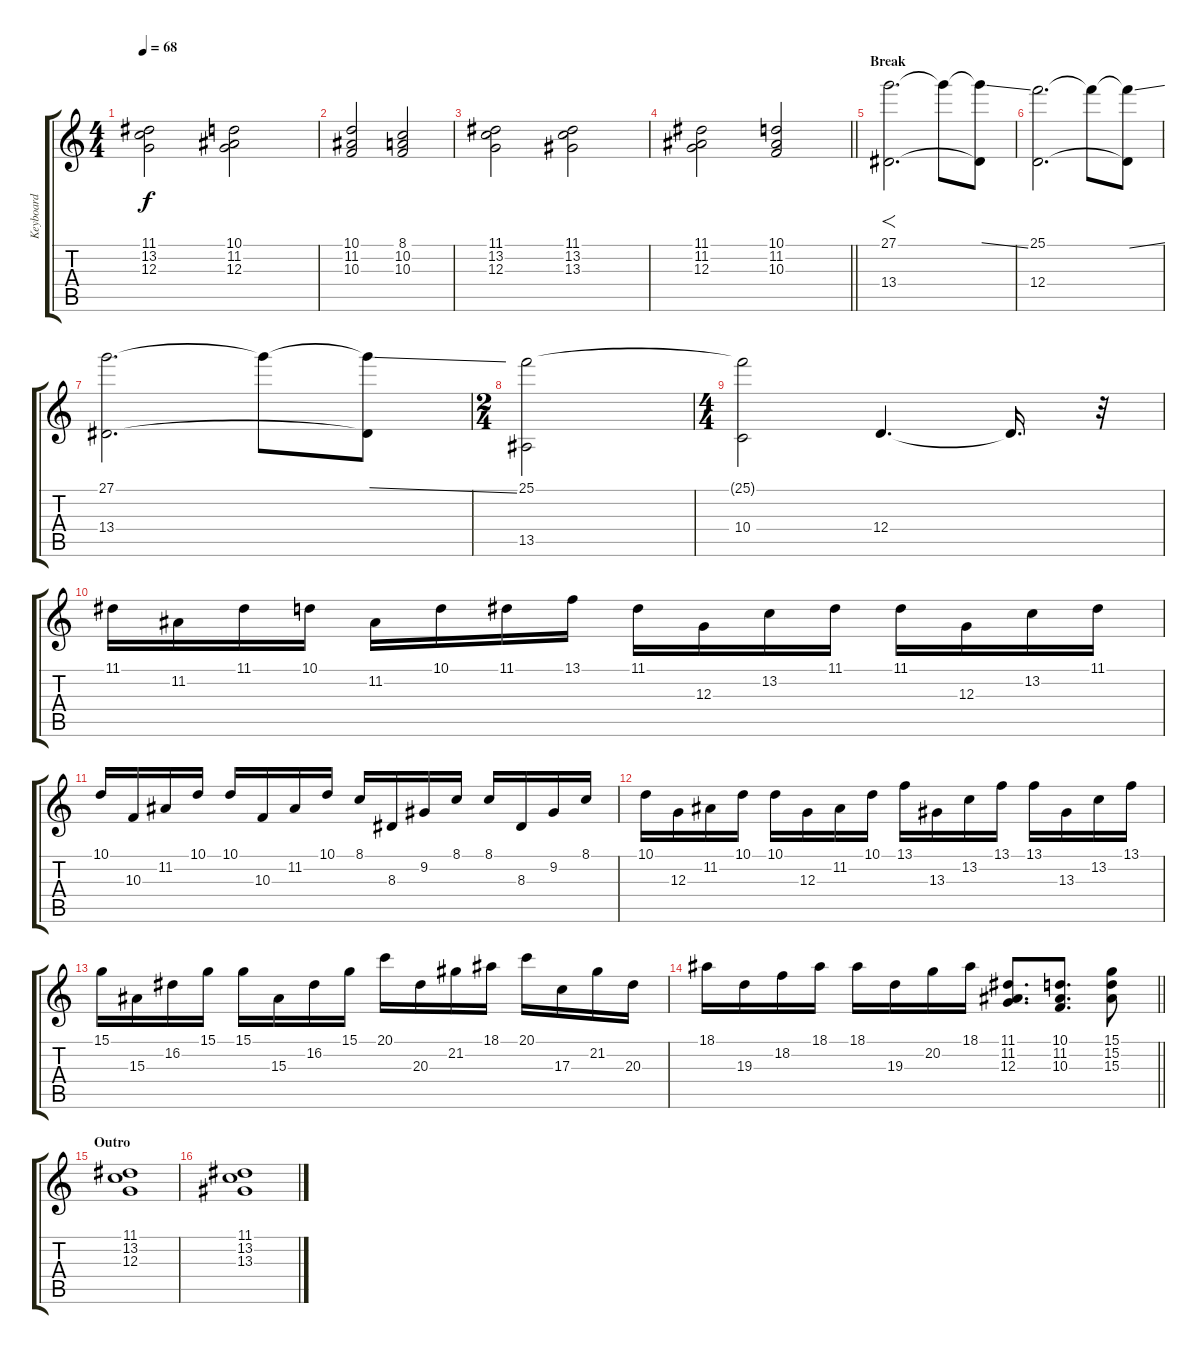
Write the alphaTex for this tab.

\track ("Keyboard" "Keyboard") {instrument stringensemble1}
\staff {score tabs}
\tuning (E4 B3 G3 D3 A2 E2) {hide}
\ts (4 4)
\tempo 68
\clef g2
\ks c
(11.1 13.2 12.3).2{dy f} (10.1 11.2 12.3).2 |
(10.1 11.2 10.3).2 (8.1 10.2 10.3).2 |
(11.1 13.2 12.3).2 (11.1 13.2 13.3).2 |
\barLineRight lightlight
(11.1 11.2 12.3).2 (10.1 11.2 10.3).2 |
\section ("" "Break")
(27.1 13.4).2{f d} 27.1{t}.8 (27.1{ss t} 13.4{t}).8 |
(25.1 12.4).2{d} 25.1{t}.8 (25.1{ss t} 12.4{t}).8 |
(27.1 13.4).2{d} 27.1{t}.8 (27.1{ss t} 13.4{t}).8 |
\ts (2 4)
(25.1 13.5).2 |
\ts (4 4)
(25.1{t} 10.4).2 12.4.4{d} 12.4{t}.16{d} r.32{volume 0} |
11.1.16{volume 13} 11.2.16 11.1.16 10.1.16 11.2.16 10.1.16 11.1.16 13.1.16 11.1.16 12.3.16 13.2.16 11.1.16 11.1.16 12.3.16 13.2.16 11.1.16 |
10.1.16 10.3.16 11.2.16 10.1.16 10.1.16 10.3.16 11.2.16 10.1.16 8.1.16 8.3.16 9.2.16 8.1.16 8.1.16 8.3.16 9.2.16 8.1.16 |
10.1.16 12.3.16 11.2.16 10.1.16 10.1.16 12.3.16 11.2.16 10.1.16 13.1.16 13.3.16 13.2.16 13.1.16 13.1.16 13.3.16 13.2.16 13.1.16 |
15.1.16 15.3.16 16.2.16 15.1.16 15.1.16 15.3.16 16.2.16 15.1.16 20.1.16 20.3.16 21.2.16 18.1.16 20.1.16 17.3.16 21.2.16 20.3.16 |
\barLineRight lightlight
18.1.16 19.3.16 18.2.16 18.1.16 18.1.16 19.3.16 20.2.16 18.1.16 (11.1 11.2 12.3).8{d} (10.1 11.2 10.3).8{d} (15.1 15.2 15.3).8 |
\section ("" "Outro")
(11.1 13.2 12.3).1 |
(11.1 13.2 13.3).1
